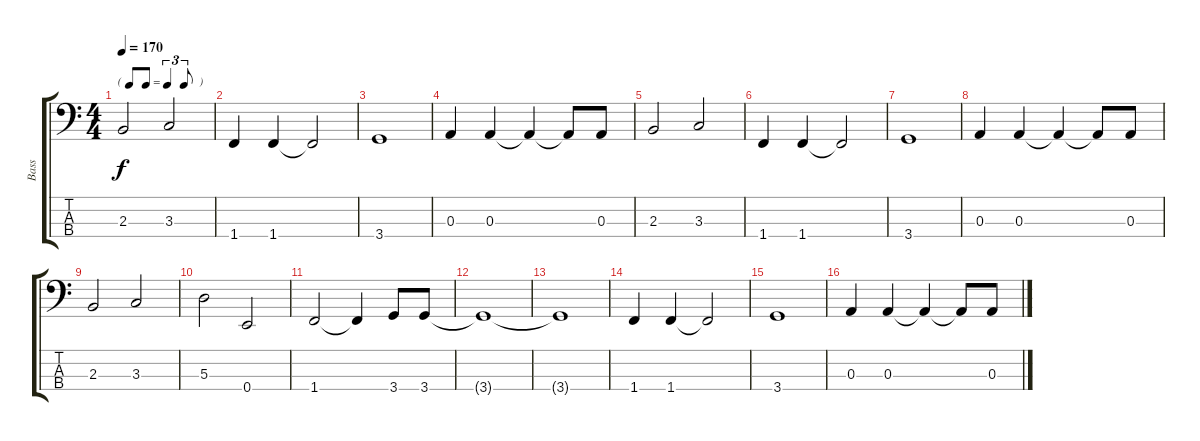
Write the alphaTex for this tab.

\track ("Bass" "Bass") {instrument electricbasspick}
\staff {score tabs}
\tuning (G2 D2 A1 E1) {hide}
\ts (4 4)
\tf triplet8th
\tempo 170
\clef f4
\ks c
2.3.2{dy f} 3.3.2 |
1.4.4 1.4.4 1.4{t}.2 |
3.4.1 |
0.3.4 0.3.4 0.3{t}.4 0.3{t}.8 0.3.8 |
2.3.2 3.3.2 |
1.4.4 1.4.4 1.4{t}.2 |
3.4.1 |
0.3.4 0.3.4 0.3{t}.4 0.3{t}.8 0.3.8 |
2.3.2 3.3.2 |
5.3.2 0.4.2 |
1.4.2 1.4{t}.4 3.4.8 3.4.8 |
3.4{t}.1 |
3.4{t}.1 |
1.4.4 1.4.4 1.4{t}.2 |
3.4.1 |
0.3.4 0.3.4 0.3{t}.4 0.3{t}.8 0.3.8
